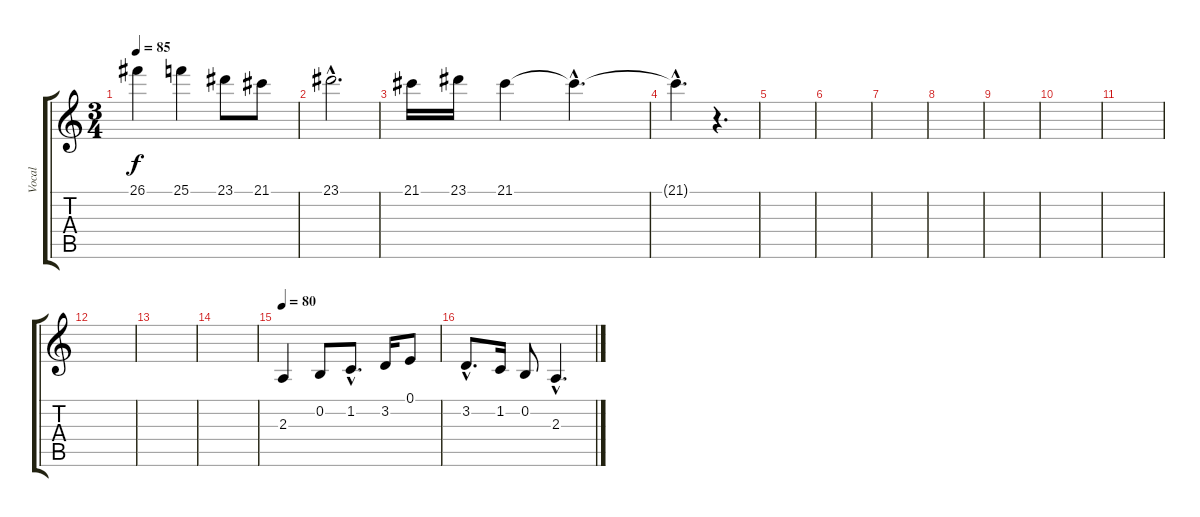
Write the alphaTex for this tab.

\track ("Vocal" "Vocal") {instrument lead6voice}
\staff {score tabs}
\tuning (E4 B3 G3 D3 A2 E2) {hide}
\ts (3 4)
\tempo 85
\clef g2
\ks c
26.1.4{dy f} 25.1.4 23.1.8 21.1.8 |
23.1{hac}.2{d} |
21.1.16 23.1.16 21.1.4 21.1{hac t}.4{d} |
21.1{hac t}.4{d} r.4{d} |
|
|
|
|
|
|
|
|
|
|
\tempo 80
2.3.4 0.2.8 1.2{hac}.8{d} 3.2.16 0.1.8 |
3.2{hac}.8{d} 1.2.16 0.2.8 2.3{hac}.4{d}
